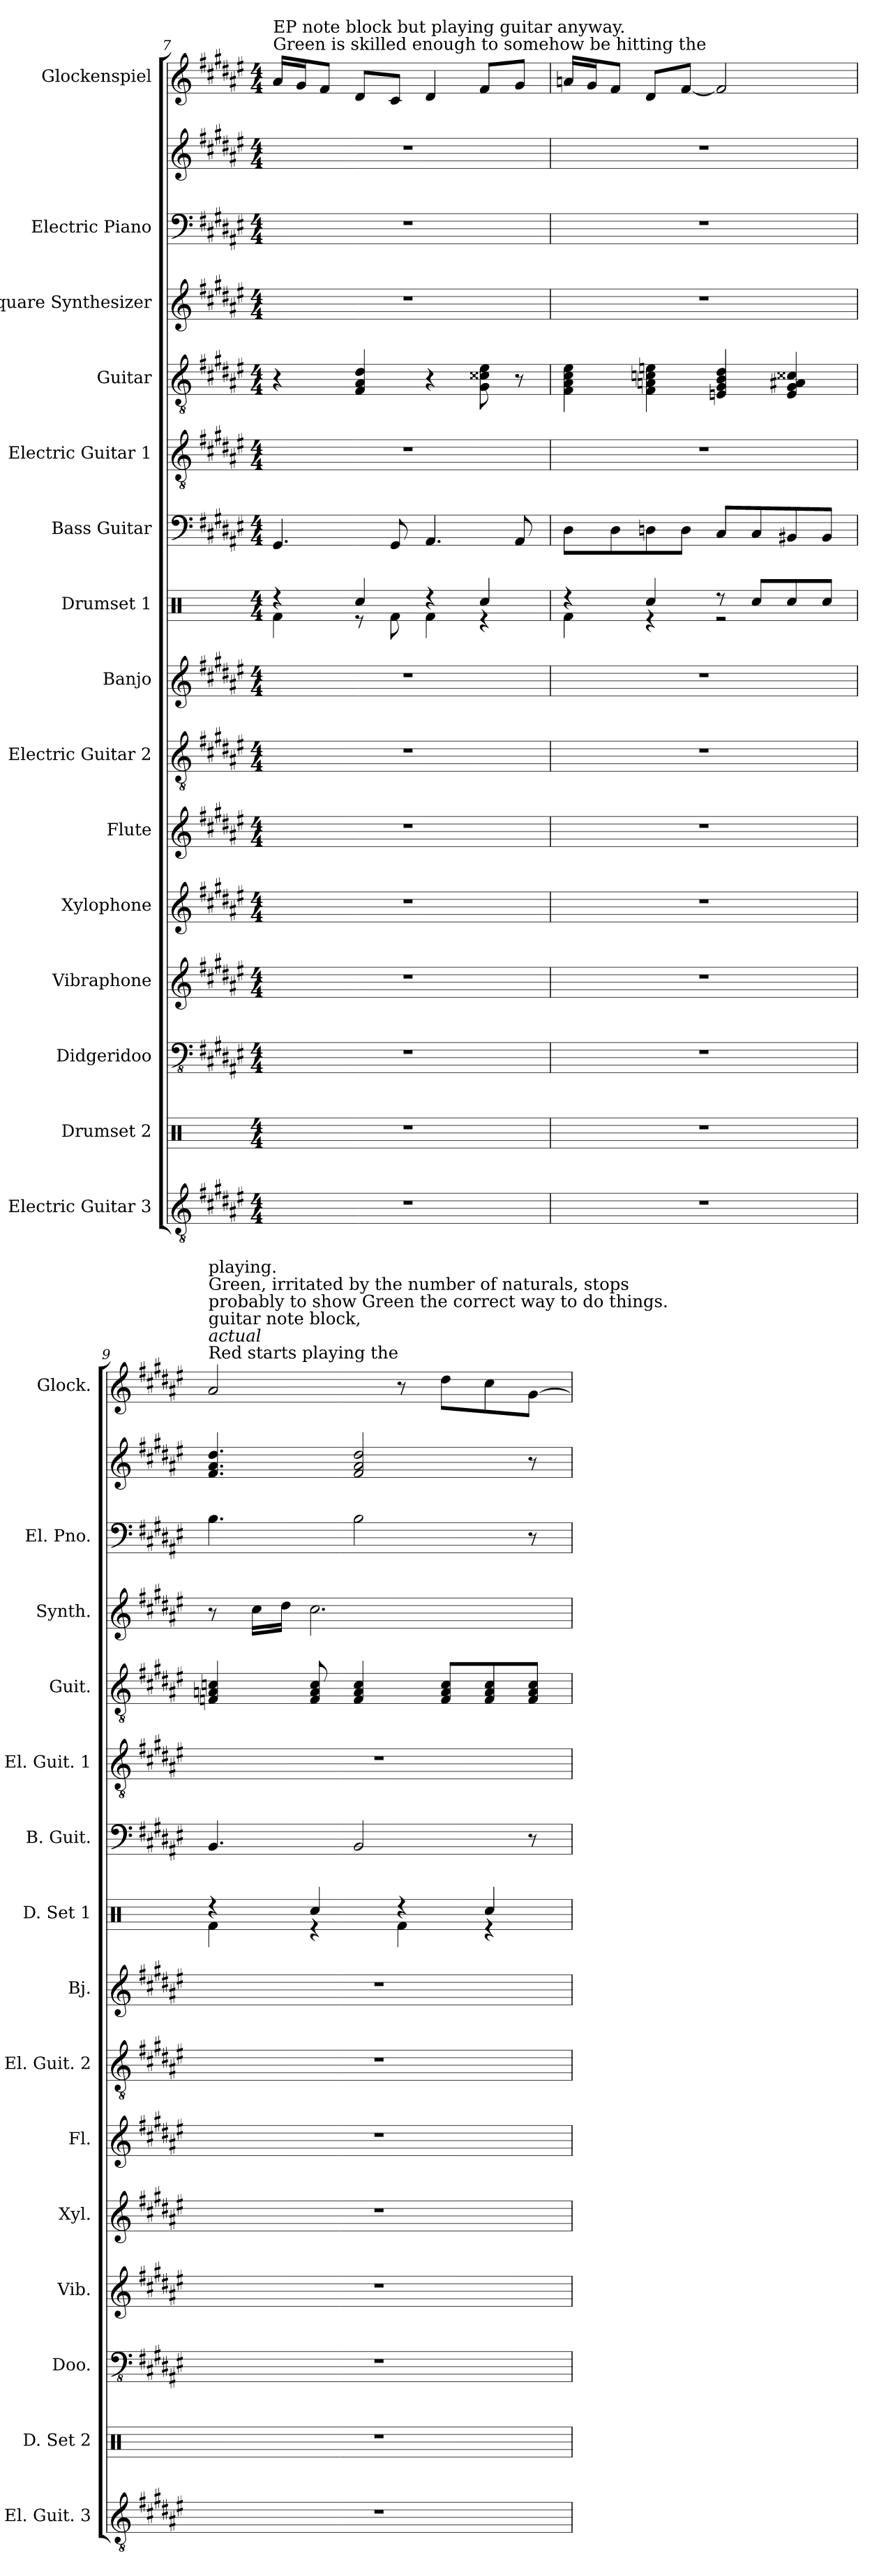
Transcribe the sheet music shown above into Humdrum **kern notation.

**kern	**kern	**kern	**kern	**kern	**kern	**kern	**kern	**kern	**kern	**kern	**kern	**kern	**kern	**kern	**kern
*part15	*part14	*part13	*part12	*part11	*part10	*part9	*part8	*part7	*part6	*part5	*part4	*part3	*part2	*part2	*part1
*staff16	*staff15	*staff14	*staff13	*staff12	*staff11	*staff10	*staff9	*staff8	*staff7	*staff6	*staff5	*staff4	*staff3	*staff2	*staff1
*I"Electric Guitar 3	*I"Drumset 2	*I"Didgeridoo	*I"Vibraphone	*I"Xylophone	*I"Flute	*I"Electric Guitar 2	*I"Banjo	*I"Drumset 1	*I"Bass Guitar	*I"Electric Guitar 1	*I"Guitar	*I"Square Synthesizer	*I"Electric Piano	*	*I"Glockenspiel
*I'El. Guit. 3	*I'D. Set 2	*I'Doo.	*I'Vib.	*I'Xyl.	*I'Fl.	*I'El. Guit. 2	*I'Bj.	*I'D. Set 1	*I'B. Guit.	*I'El. Guit. 1	*I'Guit.	*I'Synth.	*I'El. Pno.	*	*I'Glock.
*clefGv2	*clefX	*clefFv4	*clefG2	*clefG2	*clefG2	*clefGv2	*clefG2	*clefX	*clefF4	*clefGv2	*clefGv2	*clefG2	*clefF4	*clefG2	*clefG2
*	*	*	*	*ITrd-7c-12	*	*	*	*	*ITrd7c12	*	*	*	*	*	*ITrd-14c-24
*k[f#c#g#d#a#e#]	*k[]	*k[f#c#g#d#a#e#]	*k[f#c#g#d#a#e#]	*k[f#c#g#d#a#e#]	*k[f#c#g#d#a#e#]	*k[f#c#g#d#a#e#]	*k[f#c#g#d#a#e#]	*k[]	*k[f#c#g#d#a#e#]	*k[f#c#g#d#a#e#]	*k[f#c#g#d#a#e#]	*k[f#c#g#d#a#e#]	*k[f#c#g#d#a#e#]	*k[f#c#g#d#a#e#]	*k[f#c#g#d#a#e#]
*M4/4	*M4/4	*M4/4	*M4/4	*M4/4	*M4/4	*M4/4	*M4/4	*M4/4	*M4/4	*M4/4	*M4/4	*M4/4	*M4/4	*M4/4	*M4/4
=7	=7	=7	=7	=7	=7	=7	=7	=7	=7	=7	=7	=7	=7	=7	=7
*	*	*	*	*	*	*	*	*^	*	*	*	*	*	*	*
!	!	!	!	!	!	!	!	!	!	!	!	!	!	!	!	!LO:TX:t=Green is skilled enough to somehow be hitting the
!	!	!	!	!	!	!	!	!	!	!	!	!	!	!	!	!LO:TX:t=EP note block but playing guitar anyway.
1r	1r	1r	1r	1r	1r	1r	1r	4r	4Rfi\	4.GGG#i/	1r	4r	1r	1r	1r	16aaa#i/LL
.	.	.	.	.	.	.	.	.	.	.	.	.	.	.	.	16ggg#i/J
.	.	.	.	.	.	.	.	.	.	.	.	.	.	.	.	8fff#i/J
.	.	.	.	.	.	.	.	4Rcci/	8r	.	.	4F#i/ 4A#i/ 4d#i/	.	.	.	8ddd#i/L
.	.	.	.	.	.	.	.	.	8Rfi\	8GGG#i/	.	.	.	.	.	8ccc#i/J
.	.	.	.	.	.	.	.	4r	4Rfi\	4.AAA#i/	.	4r	.	.	.	4ddd#i/
.	.	.	.	.	.	.	.	4Rcci/	4r	.	.	8G#i\ 8c##Xi\ 8e#i\	.	.	.	8fff#i/L
.	.	.	.	.	.	.	.	.	.	8AAA#i/	.	8r	.	.	.	8ggg#i/J
=8	=8	=8	=8	=8	=8	=8	=8	=8	=8	=8	=8	=8	=8	=8	=8	=8
1r	1r	1r	1r	1r	1r	1r	1r	4r	4Rfi\	8DD#i\L	1r	4F#i\ 4A#i\ 4c#i\ 4e#i\	1r	1r	1r	16aaani/LL
.	.	.	.	.	.	.	.	.	.	.	.	.	.	.	.	16ggg#i/J
.	.	.	.	.	.	.	.	.	.	8DD#i\	.	.	.	.	.	8fff#i/J
.	.	.	.	.	.	.	.	4Rcci/	4r	8DDni\	.	4F#i\ 4Ani\ 4cni\ 4eni\	.	.	.	8ddd#i/L
.	.	.	.	.	.	.	.	.	.	8DDi\J	.	.	.	.	.	[8fff#i/J
.	.	.	.	.	.	.	.	8r	2r	8CC#i/L	.	4Eni/ 4G#i/ 4Bi/ 4d#i/	.	.	.	2fff#i/]
.	.	.	.	.	.	.	.	8Rcci/L	.	8CC#i/	.	.	.	.	.	.
.	.	.	.	.	.	.	.	8Rcci/	.	8BBB#Xi/	.	4Ei/ 4G#i/ 4A#Xi/ 4c##Xi/	.	.	.	.
.	.	.	.	.	.	.	.	8Rcci/J	.	8BBB#i/J	.	.	.	.	.	.
!!LO:PB:g=z
=9	=9	=9	=9	=9	=9	=9	=9	=9	=9	=9	=9	=9	=9	=9	=9	=9
*	*	*	*	*	*	*	*	*	*	*	*	*^	*	*	*	*
!	!	!	!	!	!	!	!	!	!	!	!	!	!	!	!	!	!LO:TX:a:t=Red starts playing the
!	!	!	!	!	!	!	!	!	!	!	!	!	!	!	!	!	!LO:TX:i:t=actual
!	!	!	!	!	!	!	!	!	!	!	!	!	!	!	!	!	!LO:TX:t=guitar note block,
!	!	!	!	!	!	!	!	!	!	!	!	!	!	!	!	!	!LO:TX:t=probably to show Green the correct way to do things.
!	!	!	!	!	!	!	!	!	!	!	!	!	!	!	!	!	!LO:TX:t=Green, irritated by the number of naturals, stops
!	!	!	!	!	!	!	!	!	!	!	!	!	!	!	!	!	!LO:TX:t=playing.
1r	1r	1r	1r	1r	1r	1r	1r	4r	4Rfi\	4.BBBi/	1r	1ryy	4Fnj/ 4Anj/ 4cnj/	8r	4.Bi\	4.f#i/ 4.a#i/ 4.dd#i/	2aaa#i/
.	.	.	.	.	.	.	.	.	.	.	.	.	.	16cc#i\LL	.	.	.
.	.	.	.	.	.	.	.	.	.	.	.	.	.	16dd#i\JJ	.	.	.
.	.	.	.	.	.	.	.	4Rcci/	4r	.	.	.	8Fj/ 8Aj/ 8cj/	2.cc#i\	.	.	.
.	.	.	.	.	.	.	.	.	.	2BBBi/	.	.	4Fj/ 4Aj/ 4cj/	.	2Bi\	2f#i/ 2a#i/ 2dd#i/	.
.	.	.	.	.	.	.	.	4r	4Rfi\	.	.	.	.	.	.	.	8r
.	.	.	.	.	.	.	.	.	.	.	.	.	8Fj/ 8Aj/ 8cj/L	.	.	.	8dddd#i\L
.	.	.	.	.	.	.	.	4Rcci/	4r	.	.	.	8Fj/ 8Aj/ 8cj/	.	.	.	8cccc#i\
.	.	.	.	.	.	.	.	.	.	8r	.	.	8Fj/ 8Aj/ 8cj/J	.	8r	8r	[8ggg#i\J
*	*	*	*	*	*	*	*	*v	*v	*	*	*v	*v	*	*	*	*
=	=	=	=	=	=	=	=	=	=	=	=	=	=	=	=
*-	*-	*-	*-	*-	*-	*-	*-	*-	*-	*-	*-	*-	*-	*-	*-
